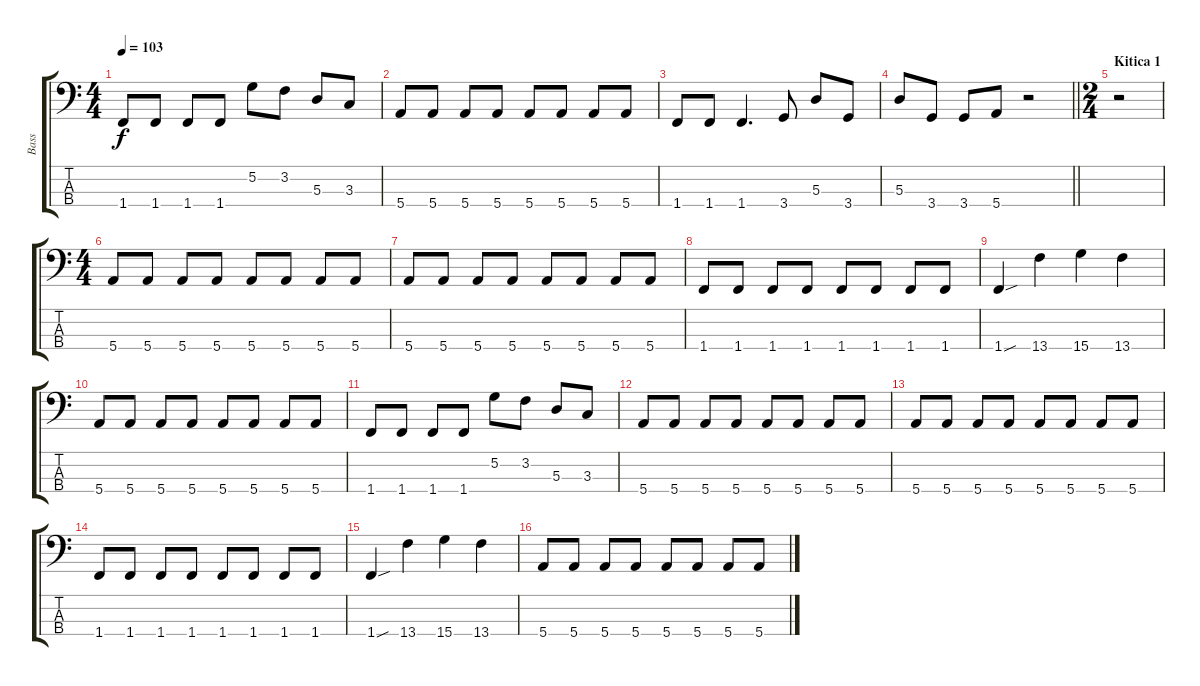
\track ("Bass" "Bass") {instrument electricbasspick}
\staff {score tabs}
\tuning (G2 D2 A1 E1) {hide}
\ts (4 4)
\tempo 103
\clef f4
\ks aminor
1.4.8{dy f} 1.4.8 1.4.8 1.4.8 5.2.8 3.2.8 5.3.8 3.3.8 |
5.4.8 5.4.8 5.4.8 5.4.8 5.4.8 5.4.8 5.4.8 5.4.8 |
1.4.8 1.4.8 1.4.4{d} 3.4.8 5.3.8 3.4.8 |
\barLineRight lightlight
5.3.8 3.4.8 3.4.8 5.4.8 r.2 |
\ts (2 4)
\section ("" "Kitica 1")
r.2 |
\ts (4 4)
5.4.8 5.4.8 5.4.8 5.4.8 5.4.8 5.4.8 5.4.8 5.4.8 |
5.4.8 5.4.8 5.4.8 5.4.8 5.4.8 5.4.8 5.4.8 5.4.8 |
1.4.8 1.4.8 1.4.8 1.4.8 1.4.8 1.4.8 1.4.8 1.4.8 |
1.4{sou}.4 13.4.4 15.4.4 13.4.4 |
5.4.8 5.4.8 5.4.8 5.4.8 5.4.8 5.4.8 5.4.8 5.4.8 |
1.4.8 1.4.8 1.4.8 1.4.8 5.2.8 3.2.8 5.3.8 3.3.8 |
5.4.8 5.4.8 5.4.8 5.4.8 5.4.8 5.4.8 5.4.8 5.4.8 |
5.4.8 5.4.8 5.4.8 5.4.8 5.4.8 5.4.8 5.4.8 5.4.8 |
1.4.8 1.4.8 1.4.8 1.4.8 1.4.8 1.4.8 1.4.8 1.4.8 |
1.4{sou}.4 13.4.4 15.4.4 13.4.4 |
5.4.8 5.4.8 5.4.8 5.4.8 5.4.8 5.4.8 5.4.8 5.4.8
